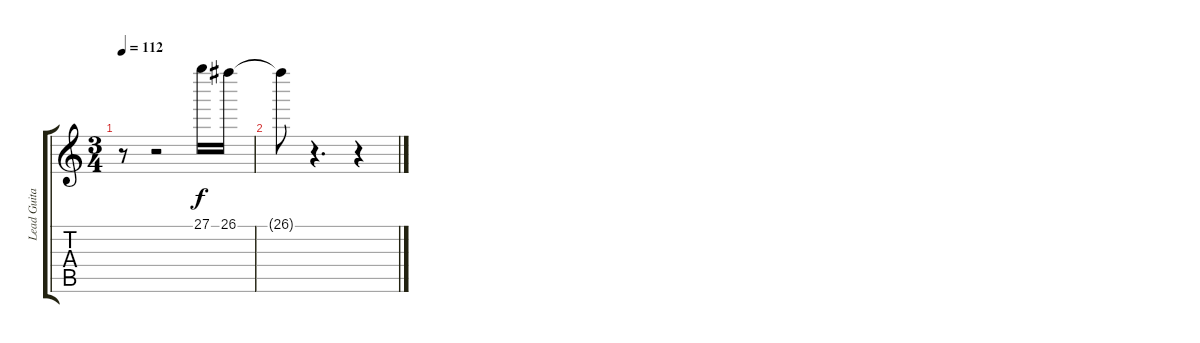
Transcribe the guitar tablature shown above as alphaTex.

\track ("Lead Guitar (David Gilmour)" "Lead Guita") {instrument distortionguitar}
\staff {score tabs}
\tuning (E4 B3 G3 D3 A2 E2) {hide}
\ts (3 4)
\tempo 112
\clef g2
\ks c
r.8{dy f} r.2 27.1.16 26.1.16 |
26.1{t}.8 r.4{d} r.4
